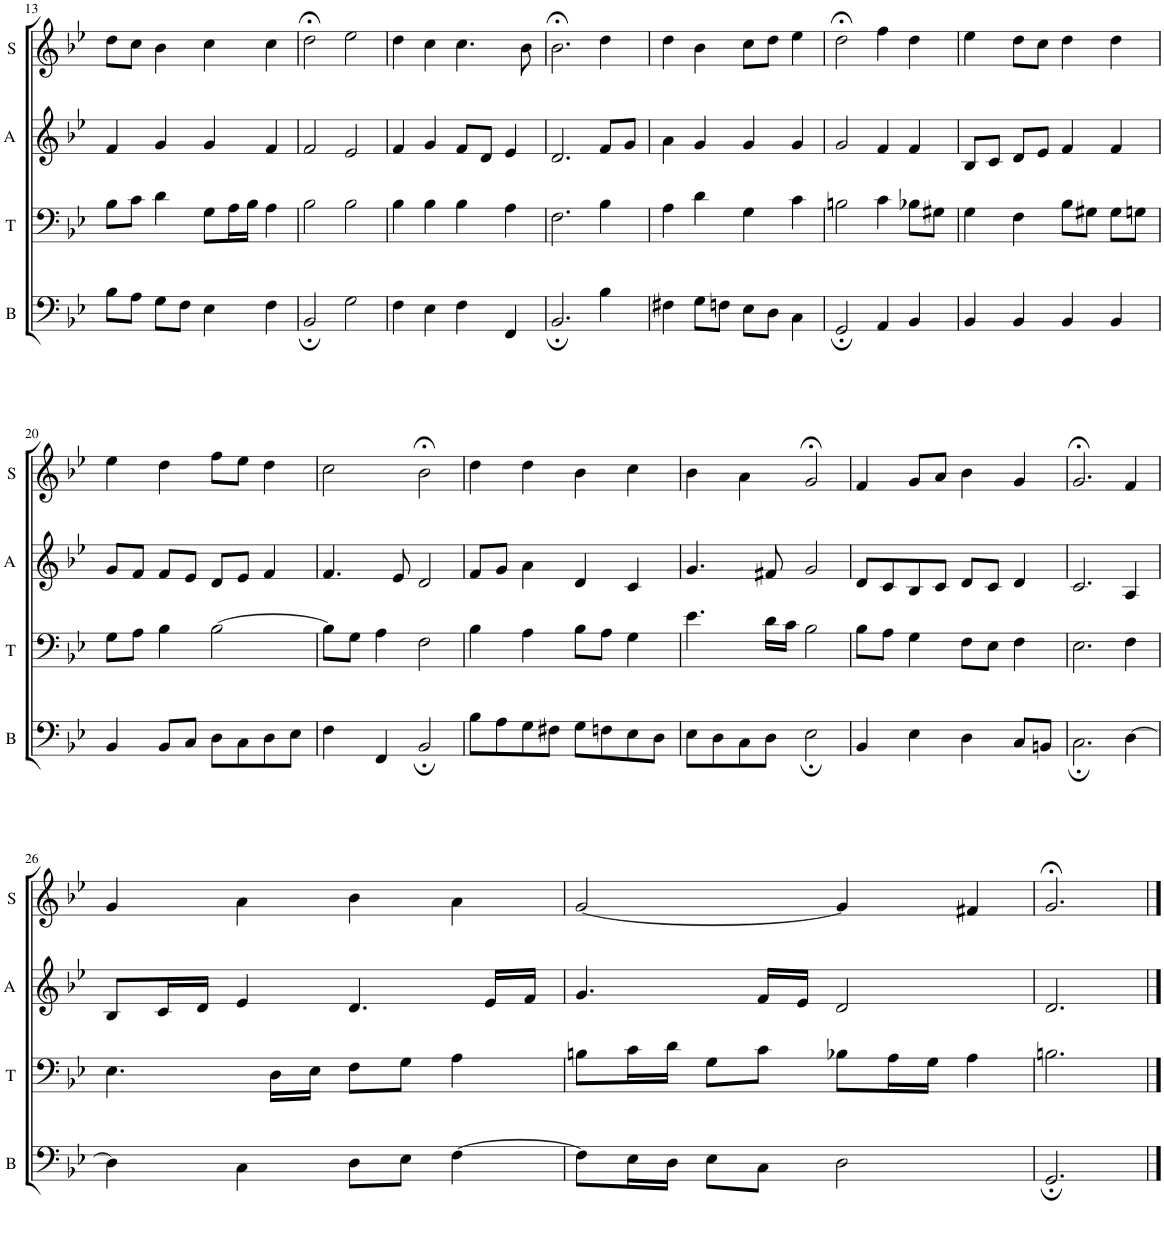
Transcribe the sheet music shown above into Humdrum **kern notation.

**kern	**kern	**kern	**kern
*part4	*part3	*part2	*part1
*staff4	*staff3	*staff2	*staff1
*I"B	*I"T	*I"A	*I"S
*I'B	*I'T	*I'A	*I'S
!!LO:PB:g=z
*clefF4	*clefF4	*clefG2	*clefG2
*k[b-e-]	*k[b-e-]	*k[b-e-]	*k[b-e-]
*M4/4	*M4/4	*M4/4	*M4/4
=13	=13	=13	=13
8B-\L	8B-\L	4f/	8dd\L
8A\J	8c\J	.	8cc\J
8G\L	4d\	4g/	4b-\
8F\J	.	.	.
4E-\	8G\L	4g/	4cc\
.	16A\L	.	.
.	16B-\JJ	.	.
4F\	4A\	4f/	4cc\
=14	=14	=14	=14
2BB-;/	2B-\	2f/	2dd;<\
2G\	2B-\	2e-/	2ee-\
=15	=15	=15	=15
4F\	4B-\	4f/	4dd\
4E-\	4B-\	4g/	4cc\
4F\	4B-\	8f/L	4.cc\
.	.	8d/J	.
4FF/	4A\	4e-/	.
.	.	.	8b-\
=16	=16	=16	=16
2.BB-;/	2.F\	2.d/	2.b-;<\
4B-\	4B-\	8f/L	4dd\
.	.	8g/J	.
=17	=17	=17	=17
4F#X\	4A\	4a\	4dd\
8G\L	4d\	4g/	4b-\
8Fn\J	.	.	.
8E-\L	4G\	4g/	8cc\L
8D\J	.	.	8dd\J
4C\	4c\	4g/	4ee-\
=18	=18	=18	=18
2GG;/	2Bn\	2g/	2dd;<\
4AA/	4c\	4f/	4ff\
4BB-/	8B-X\L	4f/	4dd\
.	8G#X\J	.	.
=19	=19	=19	=19
4BB-/	4G\	8B-/L	4ee-\
.	.	8c/J	.
4BB-/	4F\	8d/L	8dd\L
.	.	8e-/J	8cc\J
4BB-/	8B-\L	4f/	4dd\
.	8G#X\J	.	.
4BB-/	8G#\L	4f/	4dd\
.	8Gn\J	.	.
!!LO:LB:g=z
=20	=20	=20	=20
4BB-/	8G\L	8g/L	4ee-\
.	8A\J	8f/J	.
8BB-/L	4B-\	8f/L	4dd\
8C/J	.	8e-/J	.
8D\L	[2B-\	8d/L	8ff\L
8C\	.	8e-/J	8ee-\J
8D\	.	4f/	4dd\
8E-\J	.	.	.
=21	=21	=21	=21
4F\	8B-\L]	4.f/	2cc\
.	8G\J	.	.
4FF/	4A\	.	.
.	.	8e-/	.
2BB-;/	2F\	2d/	2b-;<\
=22	=22	=22	=22
8B-\L	4B-\	8f/L	4dd\
8A\	.	8g/J	.
8G\	4A\	4a\	4dd\
8F#X\J	.	.	.
8G\L	8B-\L	4d/	4b-\
8Fn\	8A\J	.	.
8E-\	4G\	4c/	4cc\
8D\J	.	.	.
=23	=23	=23	=23
8E-\L	4.e-\	4.g/	4b-\
8D\	.	.	.
8C\	.	.	4a\
8D\J	16d\LL	8f#X/	.
.	16c\JJ	.	.
2E-;\	2B-\	2g/	2g;</
=24	=24	=24	=24
4BB-/	8B-\L	8d/L	4f/
.	8A\J	8c/	.
4E-\	4G\	8B-/	8g/L
.	.	8c/J	8a/J
4D\	8F\L	8d/L	4b-\
.	8E-\J	8c/J	.
8C/L	4F\	4d/	4g/
8BBn/J	.	.	.
=25	=25	=25	=25
2.C;\	2.E-\	2.c/	2.g;</
[4D\	4F\	4A/	4f/
!!LO:LB:g=z
=26	=26	=26	=26
4D\]	4.E-\	8B-/L	4g/
.	.	16c/L	.
.	.	16d/JJ	.
4C\	.	4e-/	4a\
.	16D\LL	.	.
.	16E-\JJ	.	.
8D\L	8F\L	4.d/	4b-\
8E-\J	8G\J	.	.
[4F\	4A\	.	4a\
.	.	16e-/LL	.
.	.	16f/JJ	.
=27	=27	=27	=27
8F\L]	8Bn\L	4.g/	[2g/
16E-\L	16c\L	.	.
16D\JJ	16d\JJ	.	.
8E-\L	8G\L	.	.
8C\J	8c\J	16f/LL	.
.	.	16e-/JJ	.
2D\	8B-X\L	2d/	4g/]
.	16A\L	.	.
.	16G\JJ	.	.
.	4A\	.	4f#X/
=28	=28	=28	=28
2.GG;/	2.Bn\	2.d/	2.g;</
==	==	==	==
*-	*-	*-	*-
